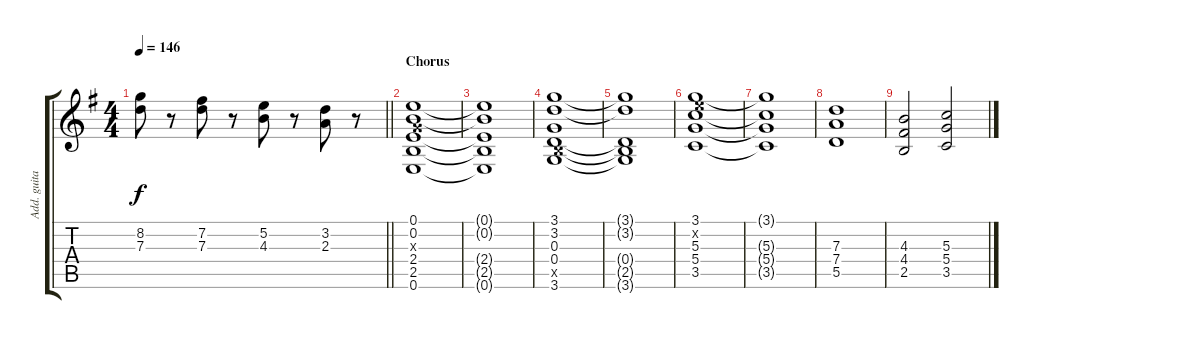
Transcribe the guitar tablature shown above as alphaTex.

\track ("Add. guitar" "Add. guita") {instrument distortionguitar}
\staff {score tabs}
\tuning (E4 B3 G3 D3 A2 E2) {hide}
\ts (4 4)
\tempo 146
\clef g2
\barLineRight lightlight
\ks eminor
(8.2 7.3).8{dy f} r.8 (7.2 7.3).8 r.8 (5.2 4.3).8 r.8 (3.2 2.3).8 r.8 |
\section ("" "Chorus")
(0.1 0.2 0.3{x} 2.4 2.5 0.6).1 |
(0.1{t} 0.2{t} 2.4{t} 2.5{t} 0.6{t}).1 |
(3.1 3.2 0.3 0.4 2.5{x} 3.6).1 |
(3.1{t} 3.2{t} 0.4{t} 2.5{t} 3.6{t}).1 |
(3.1 5.2{x} 5.3 5.4 3.5).1 |
(3.1{t} 5.3{t} 5.4{t} 3.5{t}).1 |
(7.3 7.4 5.5).1 |
(4.3 4.4 2.5).2 (5.3 5.4 3.5).2
